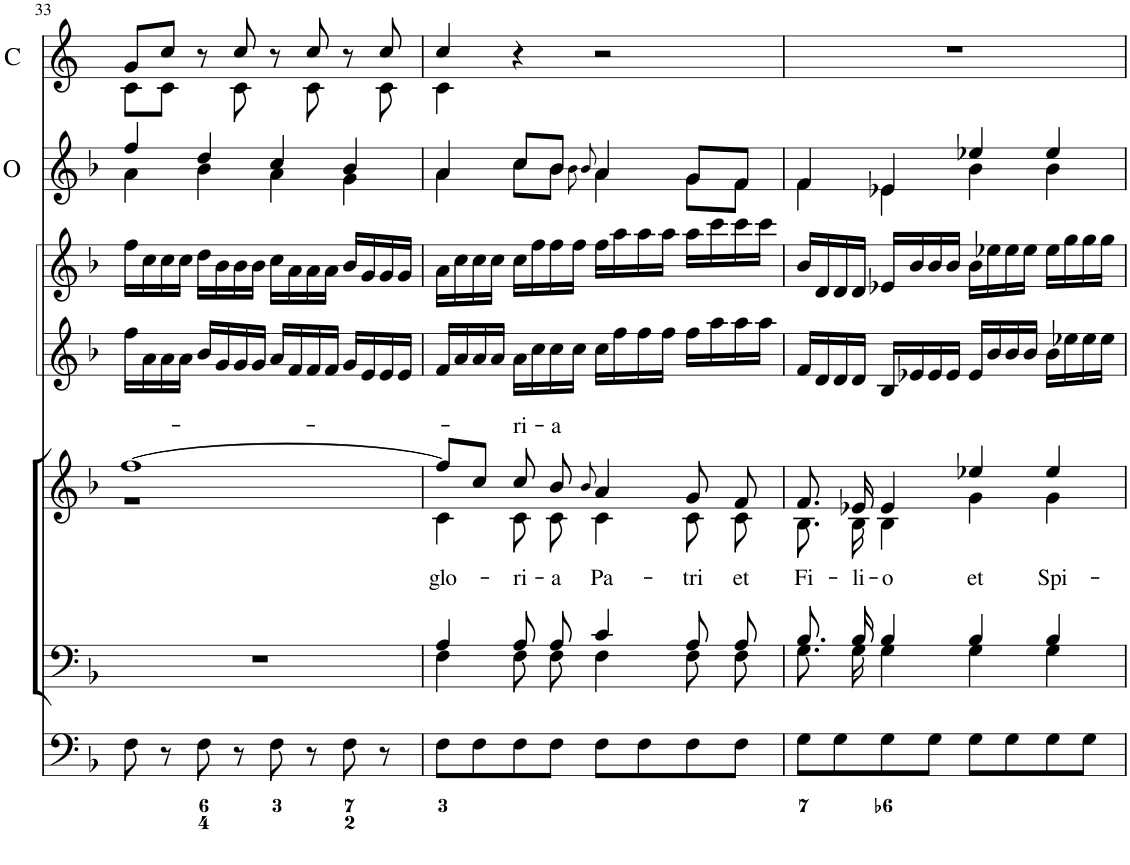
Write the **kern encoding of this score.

**kern	**kern	**kern	**text	**kern	**kern	**kern	**kern
*part7	*part6	*part5	*part5	*part4	*part3	*part2	*part1
*staff7	*staff6	*staff5	*staff5	*staff4	*staff3	*staff2	*staff1
*I"Organ	*I"Voice	*I"Voice	*	*I"Violin	*I"Violin	*I"Oboe	*I"Corni in F
*	*	*	*	*I'Vln	*I'Vln	*I'O	*I'C
!!LO:PB:g=z
*clefF4	*clefF4	*clefG2	*	*clefG2	*clefG2	*clefG2	*clefG2
*	*	*	*	*	*	*	*Trd4c7
*k[b-]	*k[b-]	*k[b-]	*	*k[b-]	*k[b-]	*k[b-]	*k[]
*M4/4	*M4/4	*M4/4	*	*M4/4	*M4/4	*M4/4	*M4/4
*met(c)	*met(c)	*met(c)	*	*met(c)	*met(c)	*met(c)	*met(c)
=33	=33	=33	=33	=33	=33	=33	=33
*	*	*^	*	*	*	*^	*^
8F\	1r	[1ff	1r	.	16ff\LL	16ff\LL	4ff/	4a\	8g/L	8c\L
.	.	.	.	.	16a\	16cc\	.	.	.	.
8r	.	.	.	.	16a\	16cc\	.	.	8cc/J	8c\J
.	.	.	.	.	16a\JJ	16cc\JJ	.	.	.	.
8F\	.	.	.	.	16b-/LL	16dd\LL	4dd/	4b-\	8r	8ryy
.	.	.	.	.	16g/	16b-\	.	.	.	.
8r	.	.	.	.	16g/	16b-\	.	.	8cc/	8c\
.	.	.	.	.	16g/JJ	16b-\JJ	.	.	.	.
8F\	.	.	.	.	16a/LL	16cc\LL	4cc/	4a\	8r	8ryy
.	.	.	.	.	16f/	16a\	.	.	.	.
8r	.	.	.	.	16f/	16a\	.	.	8cc/	8c\
.	.	.	.	.	16f/JJ	16a\JJ	.	.	.	.
8F\	.	.	.	.	16g/LL	16b-/LL	4b-/	4g\	8r	8ryy
.	.	.	.	.	16e/	16g/	.	.	.	.
8r	.	.	.	.	16e/	16g/	.	.	8cc/	8c\
.	.	.	.	.	16e/JJ	16g/JJ	.	.	.	.
=34	=34	=34	=34	=34	=34	=34	=34	=34	=34	=34
*	*^	*	*	*	*	*	*	*	*	*
!	!	!	!	!	!LO:LY:b	!	!	!	!	!	!
8F\L	4A/	4F\	8ff/L]	4c\	glo-	16f/LL	16a\LL	4a/	4a\	4cc/	4c\
.	.	.	.	.	.	16a/	16cc\	.	.	.	.
8F\	.	.	8cc/J	.	.	16a/	16cc\	.	.	.	.
.	.	.	.	.	.	16a/JJ	16cc\JJ	.	.	.	.
!	!	!	!	!	!LO:LY:a	!	!	!	!	!	!
!	!	!	!	!	!LO:LY:b	!	!	!	!	!	!
8F\	8A/L	8F\L	8cc/	8c\	-ri-	16a\LL	16cc\LL	8cc/L	8cc\L	4r	2.ryy
.	.	.	.	.	.	16cc\	16ff\	.	.	.	.
!	!	!	!	!	!LO:LY:a	!	!	!	!	!	!
!	!	!	!	!	!LO:LY:b	!	!	!	!	!	!
8F\J	8A/J	8F\J	8b-/	8c\	-a	16cc\	16ff\	8b-/J	8b-\J	.	.
.	.	.	.	.	.	16cc\JJ	16ff\JJ	.	.	.	.
.	.	.	8qb-/	.	.	.	.	8qb-/	8qb-\	.	.
!	!	!	!	!	!LO:LY:b	!	!	!	!	!	!
8F\L	4c/	4F\	4a/	4c\	Pa-	16cc\LL	16ff\LL	4a/	4a\	2r	.
.	.	.	.	.	.	16ff\	16aa\	.	.	.	.
8F\	.	.	.	.	.	16ff\	16aa\	.	.	.	.
.	.	.	.	.	.	16ff\JJ	16aa\JJ	.	.	.	.
!	!	!	!	!	!LO:LY:b	!	!	!	!	!	!
8F\	8A/L	8F\L	8g/	8c\	-tri	16ff\LL	16aa\LL	8g/L	8g\L	.	.
.	.	.	.	.	.	16aa\	16ccc\	.	.	.	.
!	!	!	!	!	!LO:LY:b	!	!	!	!	!	!
8F\J	8A/J	8F\J	8f/	8c\	et	16aa\	16ccc\	8f/J	8f\J	.	.
.	.	.	.	.	.	16aa\JJ	16ccc\JJ	.	.	.	.
*	*	*	*	*	*	*	*	*	*	*v	*v
=35	=35	=35	=35	=35	=35	=35	=35	=35	=35	=35
!	!	!	!	!	!LO:LY:b	!	!	!	!	!
8G\L	8.B-/L	8.G\L	8.f/	8.B-\	Fi-	16f/LL	16b-/LL	4f/	4f\	1r
.	.	.	.	.	.	16d/	16d/	.	.	.
8G\	.	.	.	.	.	16d/	16d/	.	.	.
!	!	!	!	!	!LO:LY:b	!	!	!	!	!
.	16B-/Jk	16G\Jk	16e-X/	16B-\	-li-	16d/JJ	16d/JJ	.	.	.
!	!	!	!	!	!LO:LY:b	!	!	!	!	!
8G\	4B-/	4G\	4e-/	4B-\	-o	16B-/LL	16e-X/LL	4e-X/	4e-\	.
.	.	.	.	.	.	16e-X/	16b-/	.	.	.
8G\J	.	.	.	.	.	16e-/	16b-/	.	.	.
.	.	.	.	.	.	16e-/JJ	16b-/JJ	.	.	.
!	!	!	!	!	!LO:LY:b	!	!	!	!	!
8G\L	4B-/	4G\	4ee-X/	4g\	et	16e-/LL	16b-\LL	4ee-X/	4b-\	.
.	.	.	.	.	.	16b-/	16ee-X\	.	.	.
8G\	.	.	.	.	.	16b-/	16ee-\	.	.	.
.	.	.	.	.	.	16b-/JJ	16ee-\JJ	.	.	.
!	!	!	!	!	!LO:LY:b	!	!	!	!	!
8G\	4B-/	4G\	4ee-/	4g\	Spi-	16b-\LL	16ee-\LL	4ee-/	4b-\	.
.	.	.	.	.	.	16ee-X\	16gg\	.	.	.
8G\J	.	.	.	.	.	16ee-\	16gg\	.	.	.
.	.	.	.	.	.	16ee-\JJ	16gg\JJ	.	.	.
*	*v	*v	*	*	*	*	*	*v	*v	*
*	*	*v	*v	*	*	*	*	*
=	=	=	=	=	=	=	=
*-	*-	*-	*-	*-	*-	*-	*-
